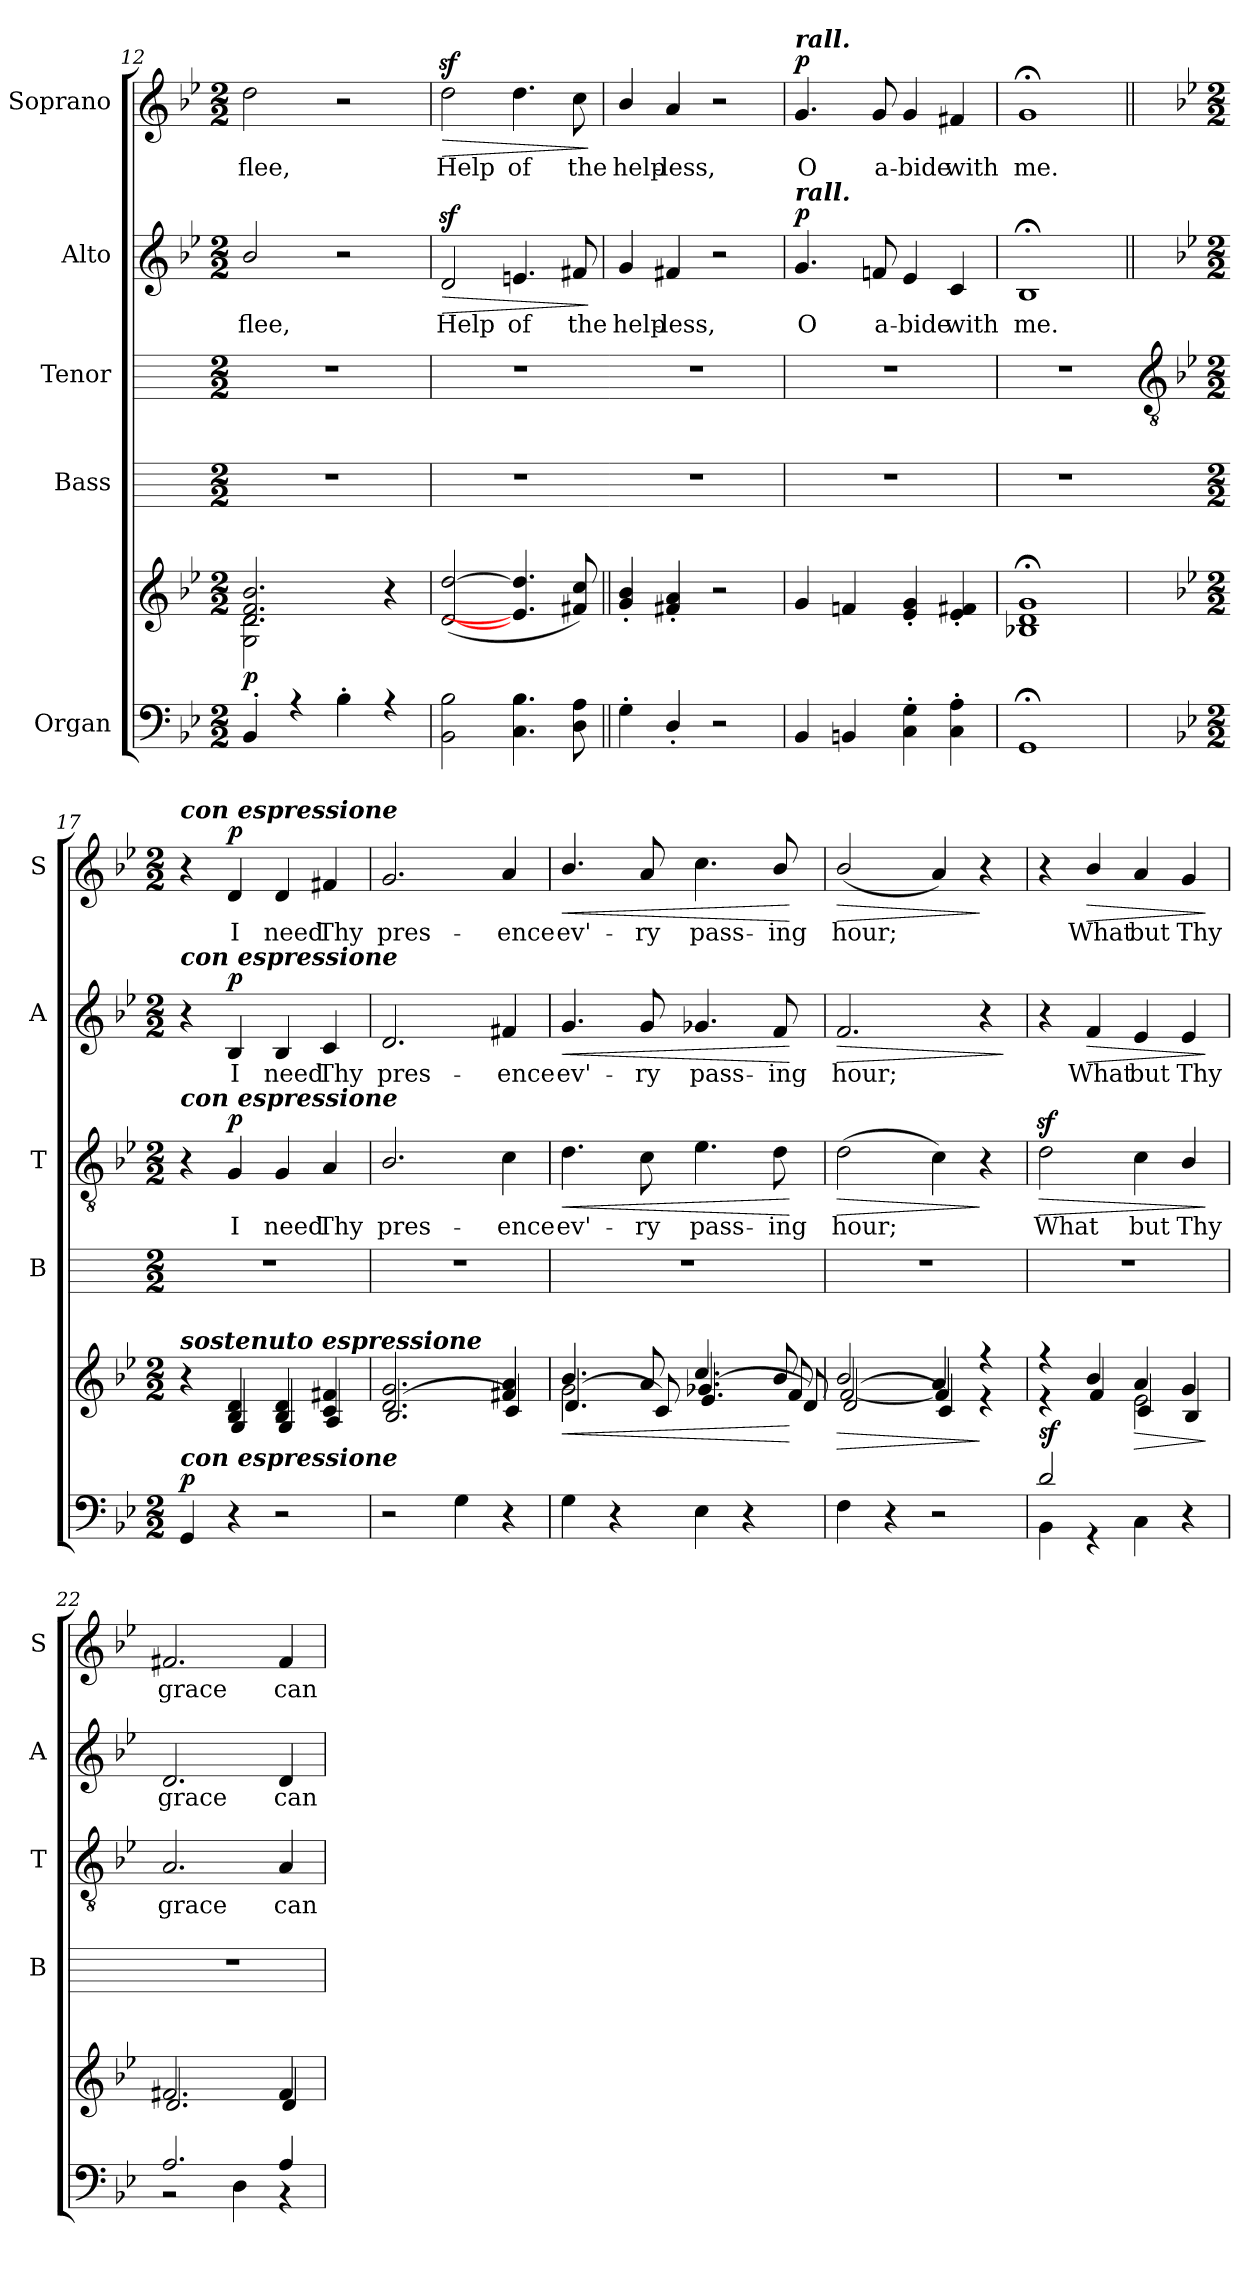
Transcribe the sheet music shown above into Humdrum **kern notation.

**kern	**kern	**dynam	**kern	**kern	**text	**dynam	**kern	**text	**dynam	**kern	**text	**dynam
*part5	*part5	*part5	*part4	*part3	*part3	*part3	*part2	*part2	*part2	*part1	*part1	*part1
*staff6	*staff5	*staff5/6	*staff4	*staff3	*staff3	*staff3	*staff2	*staff2	*staff2	*staff1	*staff1	*staff1
*I"Organ	*	*	*I"Bass	*I"Tenor	*	*	*I"Alto	*	*	*I"Soprano	*	*
*	*	*	*I'B	*I'T	*	*	*I'A	*	*	*I'S	*	*
*clefF4	*clefG2	*	*	*	*	*	*clefG2	*	*	*clefG2	*	*
*k[b-e-]	*k[b-e-]	*	*	*	*	*	*k[b-e-]	*	*	*k[b-e-]	*	*
*B-:	*B-:	*	*	*	*	*	*B-:	*	*	*B-:	*	*
*M2/2	*M2/2	*	*M2/2	*M2/2	*	*	*M2/2	*	*	*M2/2	*	*
=12	=12	=12	=12	=12	=12	=12	=12	=12	=12	=12	=12	=12
*^	*^	*	*	*	*	*	*	*	*	*	*	*
!	!	!	!	!LO:DY:b	!	!	!	!	!	!LO:LY:b	!	!	!LO:LY:b	!
4BB-'	1ryy	2.d 2.f 2.b-	2G\ 2d\	p	1r	1r	.	.	2b-/	flee,	.	2dd	flee,	.
4r	.	.	.	.	.	.	.	.	.	.	.	.	.	.
4B-'\	.	.	2ryy	.	.	.	.	.	2r	.	.	2r	.	.
4r	.	4r	.	.	.	.	.	.	.	.	.	.	.	.
=13	=13	=13	=13	=13	=13	=13	=13	=13	=13	=13	=13	=13	=13	=13
!	!	!	!	!LO:HP:b	!	!	!	!	!	!LO:LY:b	!LO:HP:b	!	!LO:LY:b	!LO:HP:b
!	!	!	!	!LO:DY:n=1:b	!	!	!	!	!	!	!	!	!	!
2BB-\ 2B-\	1ryy	(<[2d [2dd	1ryy	> sf	1r	1r	.	.	2dz<	Help	>	2ddz<	Help	>
!	!	!	!	!	!	!	!	!	!	!LO:LY:b	!	!	!LO:LY:b	!
4.C\ 4.B-\	.	4.en] 4.dd]	.	.	.	.	.	.	4.en	of	.	4.dd	of	.
!	!	!	!	!	!	!	!	!	!	!LO:LY:b	!	!	!LO:LY:b	!
8D\ 8A\	.	8f#X 8cc)	.	.	.	.	.	.	8f#X	the	.	8cc	the	.
*v	*v	*	*	*	*	*	*	*	*	*	*	*	*	*
*	*v	*v	*	*	*	*	*	*	*	*	*	*	*
.	.	]	.	.	.	.	.	.	]	.	.	]
=14||	=14||	=14	=14	=14	=14	=14	=14	=14	=14	=14	=14	=14
!	!	!	!	!	!	!	!	!LO:LY:b	!	!	!LO:LY:b	!
4G'\	4g' 4b-'	.	1r	1r	.	.	4g	help-	.	4b-/	help-	.
!	!	!	!	!	!	!	!	!LO:LY:b	!	!	!LO:LY:b	!
4D'/	4f#X' 4a'	.	.	.	.	.	4f#X	-less,	.	4a	-less,	.
2r	2r	.	.	.	.	.	2r	.	.	2r	.	.
=15	=15	=15	=15	=15	=15	=15	=15	=15	=15	=15	=15	=15
!	!	!	!	!	!	!	!	!	!	!LO:TX:a:Bi:t=rall.	!	!
!	!	!	!	!	!	!	!LO:TX:a:Bi:t=rall.	!	!	!	!	!
!	!	!	!	!	!	!	!	!LO:LY:b	!LO:DY:b	!	!LO:LY:b	!LO:DY:b
4BB-	4g	.	1r	1r	.	.	4.g	O	p	4.g	O	p
4BBn	4fn	.	.	.	.	.	.	.	.	.	.	.
!	!	!	!	!	!	!	!	!LO:LY:b	!	!	!LO:LY:b	!
.	.	.	.	.	.	.	8fn	a-	.	8g	a-	.
!	!	!	!	!	!	!	!	!LO:LY:b	!	!	!LO:LY:b	!
4C' 4G'	4e-' 4g'	.	.	.	.	.	4e-	-bide	.	4g	-bide	.
!	!	!	!	!	!	!	!	!LO:LY:b	!	!	!LO:LY:b	!
4C' 4A'	4e-' 4f#X'	.	.	.	.	.	4c	with	.	4f#X	with	.
=16	=16	=16	=16	=16	=16	=16	=16	=16	=16	=16	=16	=16
!	!	!	!	!	!	!	!	!LO:LY:b	!	!	!LO:LY:b	!
1GG;	1B-X;< 1d;< 1g;<	.	1r	1r	.	.	1B-;<	me.	.	1g;<	me.	.
!!LO:LB:g=z
=17	=17	=17||	=17	=17	=17||	=17||	=17||	=17||	=17||	=17||	=17||	=17||
*	*	*	*	*clefGv2	*	*	*	*	*	*	*	*
*	*	*	*	*k[b-e-]	*	*	*	*	*	*	*	*
*	*	*	*	*B-:	*	*	*	*	*	*	*	*
*M2/2	*M2/2	*	*M2/2	*M2/2	*	*	*M2/2	*	*	*M2/2	*	*
*^	*^	*	*	*	*	*	*	*	*	*	*	*
*	*	*	*^	*	*	*	*	*	*	*	*	*	*	*
!	!	!	!	!	!	!	!	!	!	!	!	!	!LO:TX:a:Bi:t=con espressione	!	!
!	!	!	!	!	!	!	!	!	!	!LO:TX:a:Bi:t=con espressione	!	!	!	!	!
!	!	!	!	!	!	!	!LO:TX:a:Bi:t=con espressione	!	!	!	!	!	!	!	!
!	!	!LO:TX:a:Bi:t=sostenuto espressione	!	!	!	!	!	!	!	!	!	!	!	!	!
!LO:TX:a:Bi:t=con espressione	!	!	!	!	!	!	!	!	!	!	!	!	!	!	!
!	!	!	!	!	!LO:DY:a=2	!	!	!	!	!	!	!	!	!	!
4ryy	4GG/	4r	2ryy	4ryy	p	1r	4r	.	.	4r	.	.	4r	.	.
!	!	!	!	!	!	!	!	!LO:LY:b	!LO:DY:b	!	!LO:LY:b	!LO:DY:b	!	!LO:LY:b	!LO:DY:b
2.ryy	4r	4B-/ 4d/	.	4G/	.	.	4G	I	p	4B-	I	p	4d	I	p
!	!	!	!	!	!	!	!	!LO:LY:b	!	!	!LO:LY:b	!	!	!LO:LY:b	!
.	2r	4B-/ 4d/	2ryy	4G/	.	.	4G	need	.	4B-	need	.	4d	need	.
!	!	!	!	!	!	!	!	!LO:LY:b	!	!	!LO:LY:b	!	!	!LO:LY:b	!
.	.	4c/ 4f#X/	.	4A/	.	.	4A	Thy	.	4c	Thy	.	4f#X	Thy	.
*v	*v	*	*	*	*	*	*	*	*	*	*	*	*	*	*
=18	=18	=18	=18	=18	=18	=18	=18	=18	=18	=18	=18	=18	=18	=18
!	!	!	!	!	!	!	!LO:LY:b	!	!	!LO:LY:b	!	!	!LO:LY:b	!
2r	2.d/ 2.g/	2ryy	(<2.B-	.	1r	2.B-/	pres-	.	2.d	pres-	.	2.g	pres-	.
4G\	.	2ryy	.	.	.	.	.	.	.	.	.	.	.	.
!	!	!	!	!	!	!	!LO:LY:b	!	!	!LO:LY:b	!	!	!LO:LY:b	!
4r	4f#X/ 4a/	.	4c)	.	.	4c	-ence	.	4f#X	-ence	.	4a	-ence	.
=19	=19	=19	=19	=19	=19	=19	=19	=19	=19	=19	=19	=19	=19	=19
!	!	!	!	!LO:HP:b	!	!	!LO:LY:b	!LO:HP:b	!	!LO:LY:b	!LO:HP:b	!	!LO:LY:b	!LO:HP:b
4G\	4.b-/	2g\	(<4.d	<	1r	4.d	ev'-	<	4.g	ev'-	<	4.b-/	ev'-	<
4r	.	.	.	.	.	.	.	.	.	.	.	.	.	.
!	!	!	!	!	!	!	!LO:LY:b	!	!	!LO:LY:b	!	!	!LO:LY:b	!
.	8a/	.	8c)	.	.	8c	-ry	.	8g	-ry	.	8a	-ry	.
!	!	!	!	!	!	!	!LO:LY:b	!	!	!LO:LY:b	!	!	!LO:LY:b	!
4E-\	4.cc/	4.g-X/	(<4.e-	.	.	4.e-	pass-	.	4.g-X	pass-	.	4.cc	pass-	.
4r	.	.	.	.	.	.	.	.	.	.	.	.	.	.
!	!	!	!	!	!	!	!LO:LY:b	!	!	!LO:LY:b	!	!	!LO:LY:b	!
.	8b-/	8f/	8d)	.	.	8d	-ing	.	8f	-ing	.	8b-/	-ing	.
*	*v	*v	*v	*	*	*	*	*	*	*	*	*	*	*
.	.	[	.	.	.	[	.	.	[	.	.	[
=20	=20	=20	=20	=20	=20	=20	=20	=20	=20	=20	=20	=20
*^	*	*	*	*	*	*	*	*	*	*	*	*
!	!	!	!LO:HP:b	!	!	!LO:LY:b	!LO:HP:b	!	!LO:LY:b	!LO:HP:b	!	!LO:LY:b	!LO:HP:b
*	*	*^	*	*	*	*	*	*	*	*	*	*	*
*	*	*	*^	*	*	*	*	*	*	*	*	*	*	*
2.ryy	4F\	2b-/	[2f/	(<2d	>	1r	(>2d	hour;	>	2.f	hour;	>	(<2b-/	hour;	>
.	4r	.	.	.	.	.	.	.	.	.	.	.	.	.	.
.	2r	4a/	4f/]	4c)	.	.	4c)	.	.	.	.	.	4a)	.	.
4ryy	.	4r	4r	4ryy	]	.	4r	.	]	4r	.	.	4r	.	]
*v	*v	*	*	*	*	*	*	*	*	*	*	*	*	*	*
*	*v	*v	*v	*	*	*	*	*	*	*	*	*	*	*
.	.	.	.	.	.	.	.	.	]	.	.	.
=21	=21	=21	=21	=21	=21	=21	=21	=21	=21	=21	=21	=21
*^	*^	*	*	*	*	*	*	*	*	*	*	*
*	*	*	*^	*	*	*	*	*	*	*	*	*	*	*
!	!	!	!	!	!LO:DY:a=2	!	!	!LO:LY:b	!LO:HP:b	!	!	!	!	!	!
2d/	4BB-\	4r	4r	2ryy	sf	1r	2dz<	What	>	4r	.	.	4r	.	.
!	!	!	!	!	!	!	!	!	!	!	!LO:LY:b	!LO:HP:b	!	!LO:LY:b	!LO:HP:b
.	4r	4b-/	4f/	.	.	.	.	.	.	4f	What	>	4b-/	What	>
!	!	!	!	!	!LO:HP:b	!	!	!LO:LY:b	!	!	!LO:LY:b	!	!	!LO:LY:b	!
2ryy	4C\	4a/	2e-\	4c/	>	.	4c	but	.	4e-	but	.	4a	but	.
!	!	!	!	!	!	!	!	!LO:LY:b	!	!	!LO:LY:b	!	!	!LO:LY:b	!
.	4r	4g/	.	4B-/	.	.	4B-/	Thy	.	4e-	Thy	.	4g	Thy	.
*v	*v	*	*	*	*	*	*	*	*	*	*	*	*	*	*
*	*v	*v	*v	*	*	*	*	*	*	*	*	*	*	*
.	.	]	.	.	.	]	.	.	]	.	.	]
=22	=22	=22	=22	=22	=22	=22	=22	=22	=22	=22	=22	=22
*^	*^	*	*	*	*	*	*	*	*	*	*	*
!	!	!	!	!	!	!	!LO:LY:b	!	!	!LO:LY:b	!	!	!LO:LY:b	!
2.A/	2r	2.f#X/	2.d/	.	1r	2.A	grace	.	2.d	grace	.	2.f#X	grace	.
.	4D\	.	.	.	.	.	.	.	.	.	.	.	.	.
!	!	!	!	!	!	!	!LO:LY:b	!	!	!LO:LY:b	!	!	!LO:LY:b	!
4A/	4r	4f#/	4d/	.	.	4A	can	.	4d	can	.	4f#	can	.
*v	*v	*	*	*	*	*	*	*	*	*	*	*	*	*
*	*v	*v	*	*	*	*	*	*	*	*	*	*	*
=	=	=	=	=	=	=	=	=	=	=	=	=
*-	*-	*-	*-	*-	*-	*-	*-	*-	*-	*-	*-	*-
